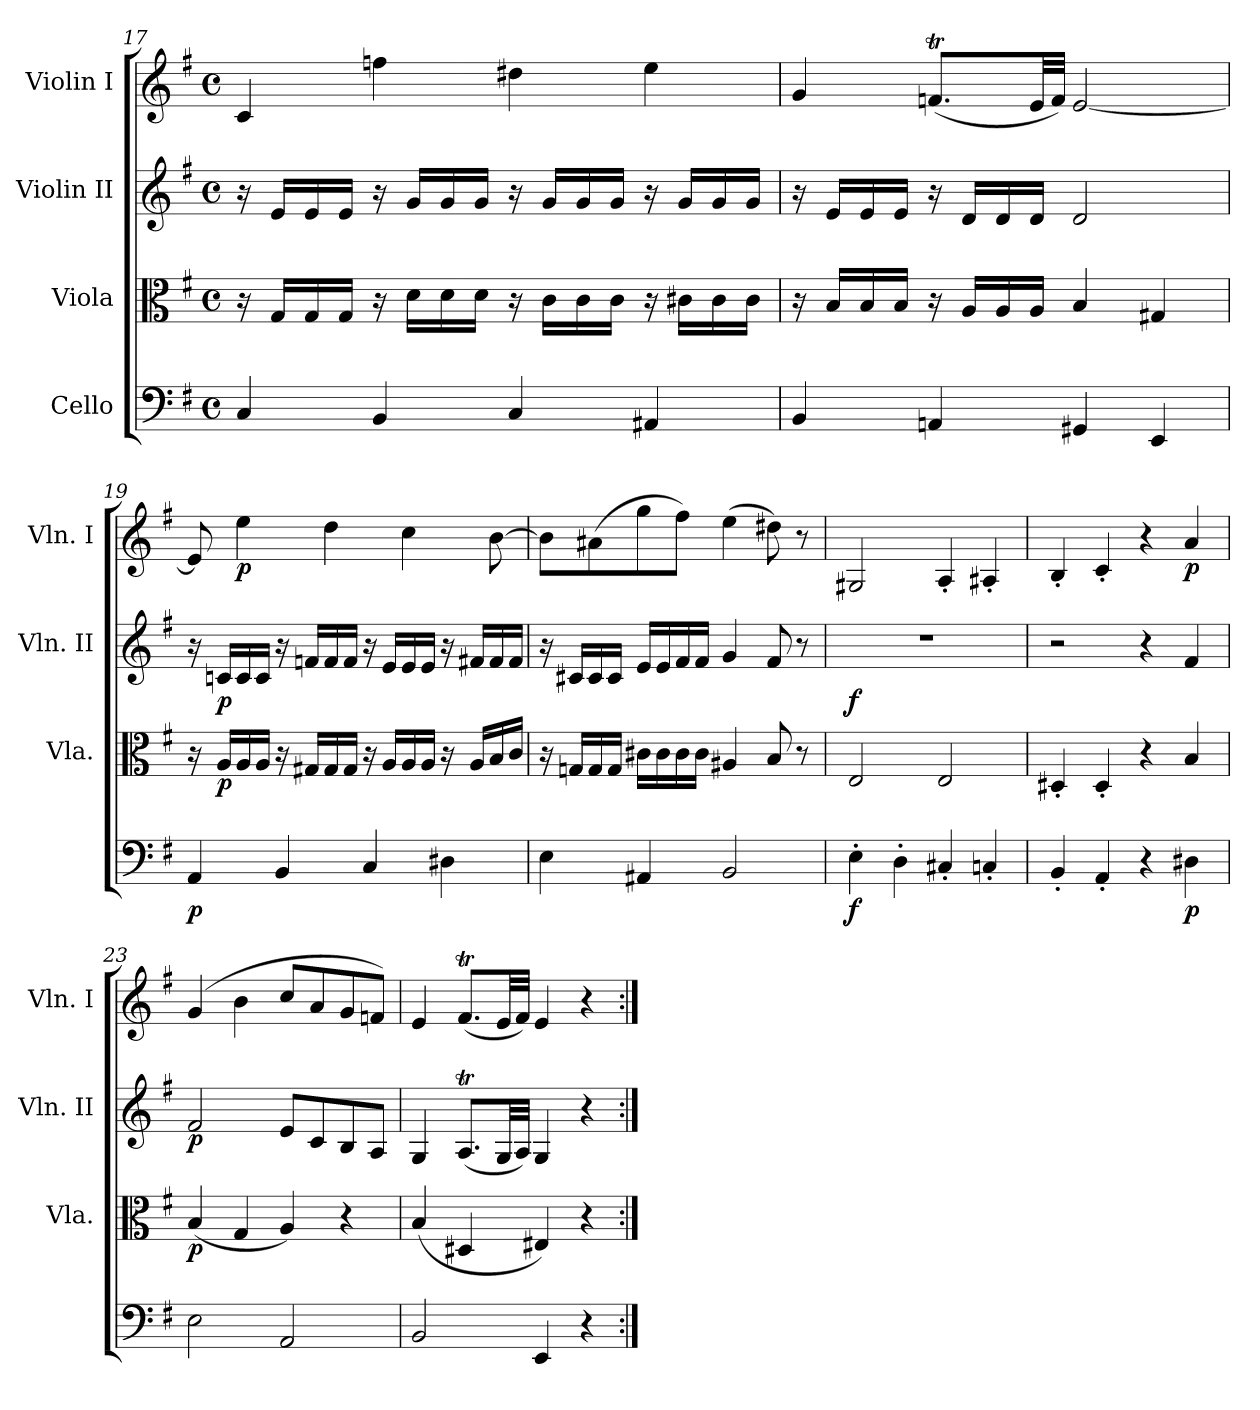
**kern	**dynam	**kern	**dynam	**kern	**dynam	**kern	**dynam
*part4	*part4	*part3	*part3	*part2	*part2	*part1	*part1
*staff4	*staff4	*staff3	*staff3	*staff2	*staff2	*staff1	*staff1
*I"Cello	*	*I"Viola	*	*I"Violin II	*	*I"Violin I	*
*	*	*I'Vla.	*	*I'Vln. II	*	*I'Vln. I	*
!!LO:LB:g=z
*clefF4	*	*clefC3	*	*clefG2	*	*clefG2	*
*k[f#]	*	*k[f#]	*	*k[f#]	*	*k[f#]	*
*e:	*	*e:	*	*e:	*	*e:	*
*M4/4	*	*M4/4	*	*M4/4	*	*M4/4	*
*met(c)	*	*met(c)	*	*met(c)	*	*met(c)	*
=17	=17	=17	=17	=17	=17	=17	=17
4C/	.	16r	.	16r	.	4c/	.
.	.	16G/LL	.	16e/LL	.	.	.
.	.	16G/	.	16e/	.	.	.
.	.	16G/JJ	.	16e/JJ	.	.	.
4BB/	.	16r	.	16r	.	4ffn\	.
.	.	16d\LL	.	16g/LL	.	.	.
.	.	16d\	.	16g/	.	.	.
.	.	16d\JJ	.	16g/JJ	.	.	.
4C/	.	16r	.	16r	.	4dd#X\	.
.	.	16c\LL	.	16g/LL	.	.	.
.	.	16c\	.	16g/	.	.	.
.	.	16c\JJ	.	16g/JJ	.	.	.
4AA#X/	.	16r	.	16r	.	4ee\	.
.	.	16c#X\LL	.	16g/LL	.	.	.
.	.	16c#\	.	16g/	.	.	.
.	.	16c#\JJ	.	16g/JJ	.	.	.
=18	=18	=18	=18	=18	=18	=18	=18
4BB/	.	16r	.	16r	.	4g/	.
.	.	16B/LL	.	16e/LL	.	.	.
.	.	16B/	.	16e/	.	.	.
.	.	16B/JJ	.	16e/JJ	.	.	.
4AAn/	.	16r	.	16r	.	(8.fnT/L	.
.	.	16A/LL	.	16d/LL	.	.	.
.	.	16A/	.	16d/	.	.	.
.	.	16A/JJ	.	16d/JJ	.	32e/LL	.
.	.	.	.	.	.	32f/JJJ)	.
4GG#X/	.	4B/	.	2d/	.	[2e/	.
4EE/	.	4G#X/	.	.	.	.	.
=19	=19	=19	=19	=19	=19	=19	=19
!	!LO:DY:b	!	!	!	!	!	!
4AA/	p	16r	.	16r	.	8e/]	.
!	!	!	!LO:DY:b	!	!LO:DY:b	!	!
.	.	16A/LL	p	16cn/LL	p	.	.
!	!	!	!	!	!	!	!LO:DY:b
.	.	16A/	.	16c/	.	4ee\	p
.	.	16A/JJ	.	16c/JJ	.	.	.
4BB/	.	16r	.	16r	.	.	.
.	.	16G#X/LL	.	16fn/LL	.	.	.
.	.	16G#/	.	16f/	.	4dd\	.
.	.	16G#/JJ	.	16f/JJ	.	.	.
4C/	.	16r	.	16r	.	.	.
.	.	16A/LL	.	16e/LL	.	.	.
.	.	16A/	.	16e/	.	4cc\	.
.	.	16A/JJ	.	16e/JJ	.	.	.
4D#X\	.	16r	.	16r	.	.	.
.	.	16A/LL	.	16f#X/LL	.	.	.
.	.	16B/	.	16f#/	.	[8b\	.
.	.	16c/JJ	.	16f#/JJ	.	.	.
=20	=20	=20	=20	=20	=20	=20	=20
4E\	.	16r	.	16r	.	8b\L]	.
.	.	16Gn/LL	.	16c#X/LL	.	.	.
.	.	16G/	.	16c#/	.	(8a#X\	.
.	.	16G/JJ	.	16c#/JJ	.	.	.
4AA#X/	.	16c#X\LL	.	16e/LL	.	8gg\	.
.	.	16c#\	.	16e/	.	.	.
.	.	16c#\	.	16f#/	.	8ff#\J)	.
.	.	16c#\JJ	.	16f#/JJ	.	.	.
2BB/	.	4A#X/	.	4g/	.	(4ee\	.
.	.	8B/	.	8f#/	.	8dd#X\)	.
.	.	8r	.	8r	.	8r	.
=21	=21	=21	=21	=21	=21	=21	=21
!	!LO:DY:b	!	!	!	!LO:DY:b	!	!
4E'\	f	2E/	.	1r	f	2G#X/	.
4D'\	.	.	.	.	.	.	.
4C#X'/	.	2E/	.	.	.	4A'/	.
4Cn'/	.	.	.	.	.	4A#X'/	.
=22	=22	=22	=22	=22	=22	=22	=22
4BB'/	.	4D#X'/	.	2r	.	4B'/	.
4AA'/	.	4D#'/	.	.	.	4c'/	.
4r	.	4r	.	4r	.	4r	.
!	!LO:DY:b	!	!	!	!	!	!LO:DY:b
4D#X\	p	4B/	.	4f#/	.	4a/	p
=23	=23	=23	=23	=23	=23	=23	=23
!	!	!	!LO:DY:b	!	!LO:DY:b	!	!
2E\	.	(4B/	p	2f#/	p	(4g/	.
.	.	4G/	.	.	.	4b\	.
2AA/	.	4A/)	.	8e/L	.	8cc/L	.
.	.	.	.	8c/	.	8a/	.
.	.	4r	.	8B/	.	8g/	.
.	.	.	.	8A/J	.	8fn/J)	.
=24	=24	=24	=24	=24	=24	=24	=24
2BB/	.	(4B/	.	4G/	.	4e/	.
.	.	4D#X/	.	(8.AT/L	.	(8.f#t/L	.
.	.	.	.	32G/LL	.	32e/LL	.
.	.	.	.	32A/JJJ)	.	32f#/JJJ)	.
4EE/	.	4E#X/)	.	4G/	.	4e/	.
4r	.	4r	.	4r	.	4r	.
=:|!	=:|!	=:|!	=:|!	=:|!	=:|!	=:|!	=:|!
*-	*-	*-	*-	*-	*-	*-	*-
